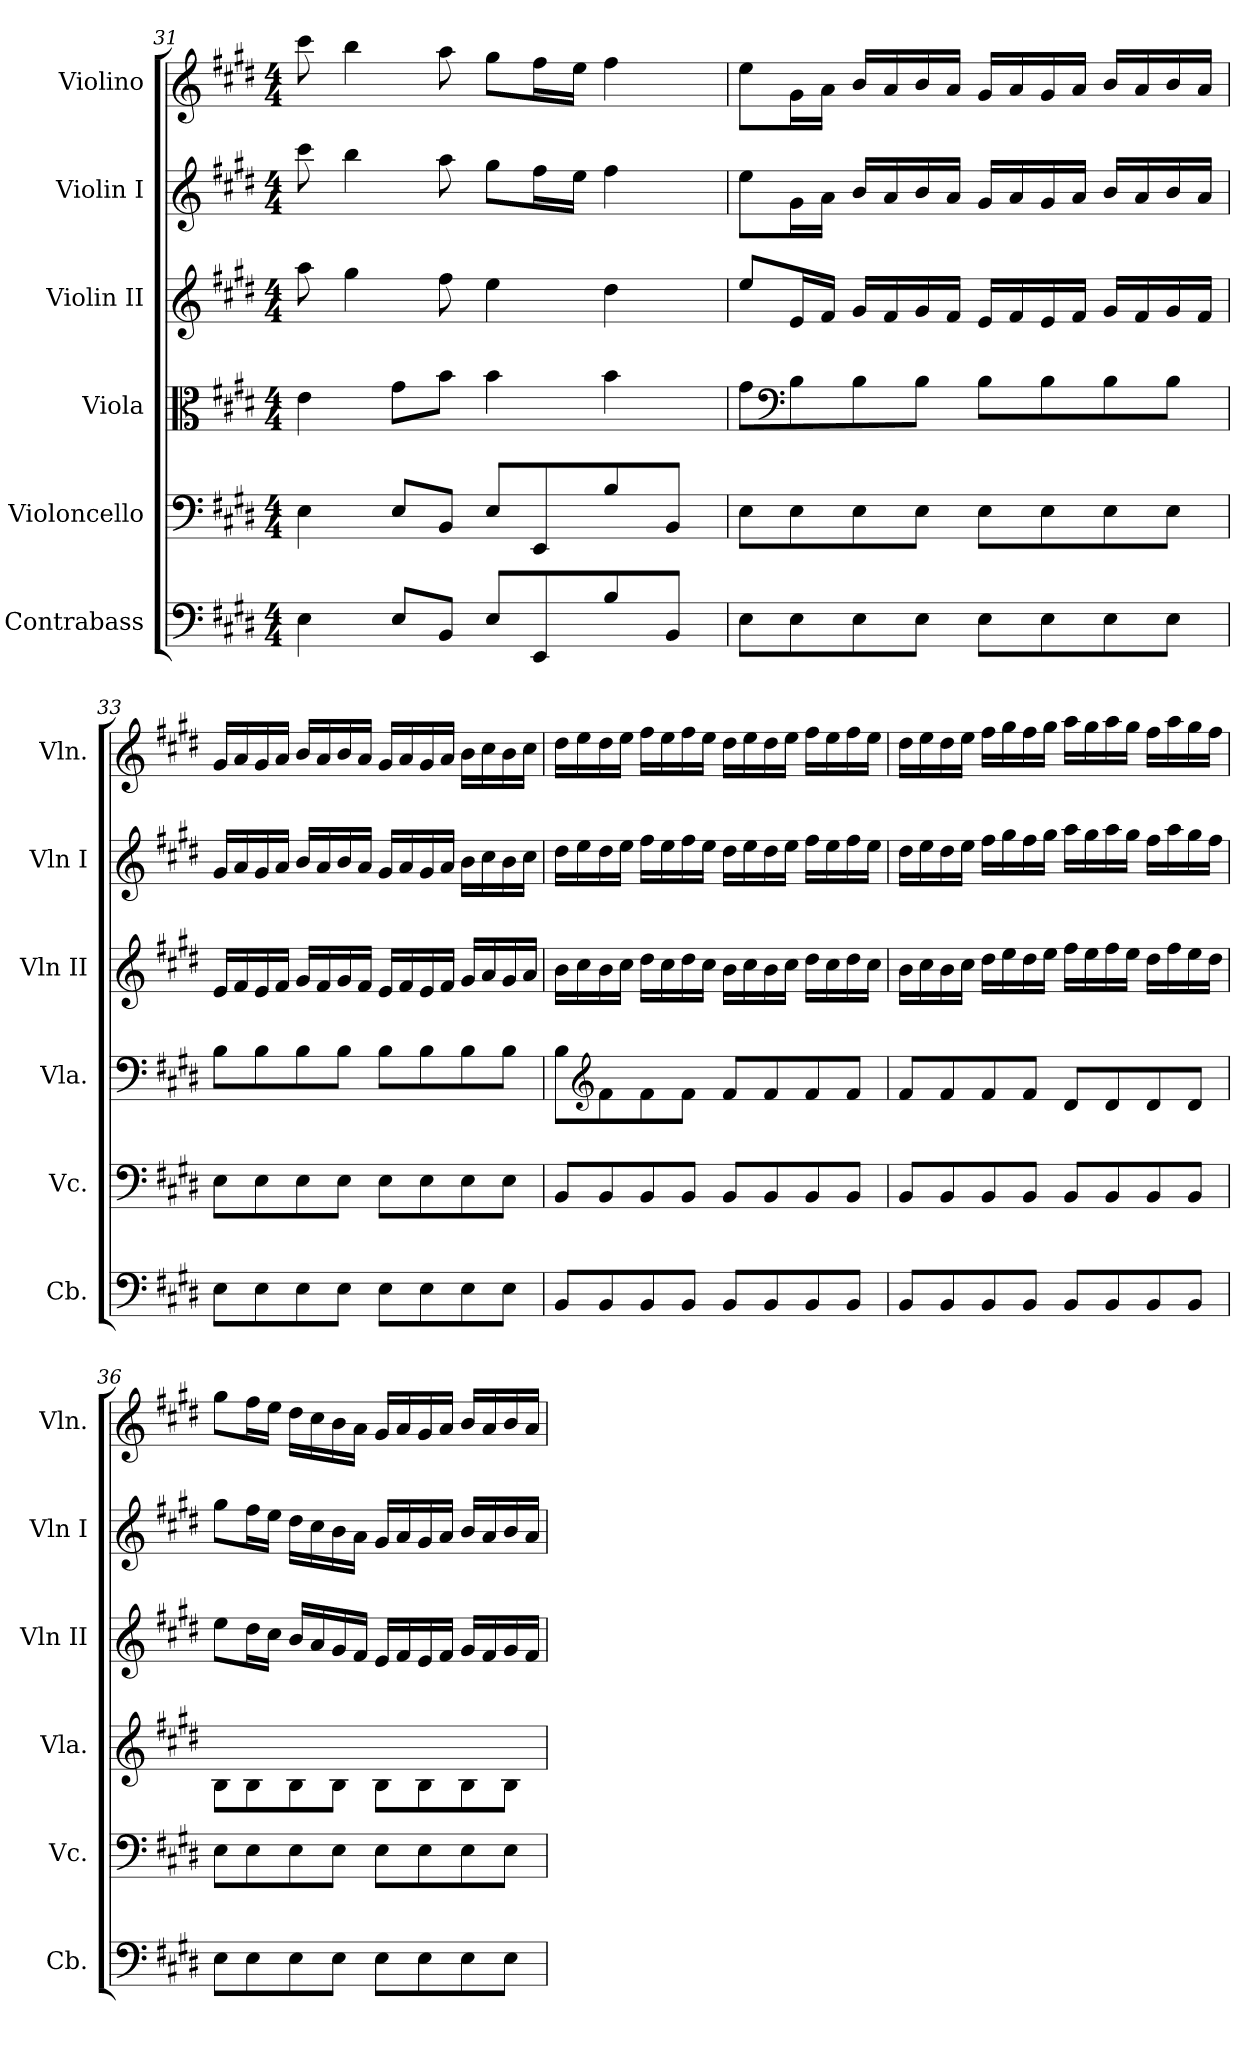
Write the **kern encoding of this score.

**kern	**kern	**kern	**kern	**kern	**kern
*part6	*part5	*part4	*part3	*part2	*part1
*staff6	*staff5	*staff4	*staff3	*staff2	*staff1
*I"Contrabass	*I"Violoncello	*I"Viola	*I"Violin II	*I"Violin I	*I"Violino
*I'Cb.	*I'Vc.	*I'Vla.	*I'Vln II	*I'Vln I	*I'Vln.
*clefF4	*clefF4	*clefC3	*clefG2	*clefG2	*clefG2
*ITrd7c12	*	*	*	*	*
*k[f#c#g#d#]	*k[f#c#g#d#]	*k[f#c#g#d#]	*k[f#c#g#d#]	*k[f#c#g#d#]	*k[f#c#g#d#]
*M4/4	*M4/4	*M4/4	*M4/4	*M4/4	*M4/4
=31	=31	=31	=31	=31	=31
*	*	*	*	*	*^
4EE\	4E\	4e\	8aa\	8ccc#\	8ccc#\	3%2ryy
.	.	.	4gg#\	4bb\	4bb\	.
8EE/L	8E/L	8g#\L	.	.	.	.
8BBB/J	8BB/J	8b\J	8ff#\	8aa\	8aa\	.
8EE/L	8E/L	4b\	4ee\	8gg#\L	8gg#\L	.
8EEE/	8EE/	.	.	16ff#\L	16ff#\L	.
.	.	.	.	.	.	12.ryy
.	.	.	.	16ee\JJ	16ee\JJ	.
*	*	*	*	*	*MM90	*
8BB/	8B/	4b\	4dd#\	4ff#\	4ff#\	.
*	*	*	*	*	*MM88	*
.	.	.	.	.	.	6ryy
8BBB/J	8BB/J	.	.	.	.	.
.	.	.	.	.	.	24ryy
*	*	*	*	*	*v	*v
!!LO:LB:g=z
=32	=32	=32	=32	=32	=32
8EE\L	8E\L	8g#\L	8ee/L	8ee\L	8ee\L
*	*	*clefF4	*	*	*
*	*	*	*	*	*MM89
8EE\	8E\	8B\	16e/L	16g#\L	16g#\L
.	.	.	16f#/JJ	16a\JJ	16a\JJ
8EE\	8E\	8B\	16g#/LL	16b/LL	16b/LL
.	.	.	16f#/	16a/	16a/
8EE\J	8E\J	8B\J	16g#/	16b/	16b/
.	.	.	16f#/JJ	16a/JJ	16a/JJ
8EE\L	8E\L	8B\L	16e/LL	16g#/LL	16g#/LL
.	.	.	16f#/	16a/	16a/
8EE\	8E\	8B\	16e/	16g#/	16g#/
.	.	.	16f#/JJ	16a/JJ	16a/JJ
8EE\	8E\	8B\	16g#/LL	16b/LL	16b/LL
.	.	.	16f#/	16a/	16a/
8EE\J	8E\J	8B\J	16g#/	16b/	16b/
.	.	.	16f#/JJ	16a/JJ	16a/JJ
=33	=33	=33	=33	=33	=33
8EE\L	8E\L	8B\L	16e/LL	16g#/LL	16g#/LL
.	.	.	16f#/	16a/	16a/
8EE\	8E\	8B\	16e/	16g#/	16g#/
.	.	.	16f#/JJ	16a/JJ	16a/JJ
8EE\	8E\	8B\	16g#/LL	16b/LL	16b/LL
.	.	.	16f#/	16a/	16a/
8EE\J	8E\J	8B\J	16g#/	16b/	16b/
.	.	.	16f#/JJ	16a/JJ	16a/JJ
8EE\L	8E\L	8B\L	16e/LL	16g#/LL	16g#/LL
.	.	.	16f#/	16a/	16a/
8EE\	8E\	8B\	16e/	16g#/	16g#/
.	.	.	16f#/JJ	16a/JJ	16a/JJ
8EE\	8E\	8B\	16g#/LL	16b\LL	16b\LL
.	.	.	16a/	16cc#\	16cc#\
8EE\J	8E\J	8B\J	16g#/	16b\	16b\
.	.	.	16a/JJ	16cc#\JJ	16cc#\JJ
!!LO:PB:g=z
=34	=34	=34	=34	=34	=34
8BBB/L	8BB/L	8B\L	16b\LL	16dd#\LL	16dd#\LL
.	.	.	16cc#\	16ee\	16ee\
*	*	*clefG2	*	*	*
8BBB/	8BB/	8f#\	16b\	16dd#\	16dd#\
.	.	.	16cc#\JJ	16ee\JJ	16ee\JJ
8BBB/	8BB/	8f#\	16dd#\LL	16ff#\LL	16ff#\LL
.	.	.	16cc#\	16ee\	16ee\
8BBB/J	8BB/J	8f#\J	16dd#\	16ff#\	16ff#\
.	.	.	16cc#\JJ	16ee\JJ	16ee\JJ
8BBB/L	8BB/L	8f#/L	16b\LL	16dd#\LL	16dd#\LL
.	.	.	16cc#\	16ee\	16ee\
8BBB/	8BB/	8f#/	16b\	16dd#\	16dd#\
.	.	.	16cc#\JJ	16ee\JJ	16ee\JJ
8BBB/	8BB/	8f#/	16dd#\LL	16ff#\LL	16ff#\LL
.	.	.	16cc#\	16ee\	16ee\
8BBB/J	8BB/J	8f#/J	16dd#\	16ff#\	16ff#\
.	.	.	16cc#\JJ	16ee\JJ	16ee\JJ
=35	=35	=35	=35	=35	=35
8BBB/L	8BB/L	8f#/L	16b\LL	16dd#\LL	16dd#\LL
.	.	.	16cc#\	16ee\	16ee\
8BBB/	8BB/	8f#/	16b\	16dd#\	16dd#\
.	.	.	16cc#\JJ	16ee\JJ	16ee\JJ
8BBB/	8BB/	8f#/	16dd#\LL	16ff#\LL	16ff#\LL
.	.	.	16ee\	16gg#\	16gg#\
8BBB/J	8BB/J	8f#/J	16dd#\	16ff#\	16ff#\
.	.	.	16ee\JJ	16gg#\JJ	16gg#\JJ
8BBB/L	8BB/L	8d#/L	16ff#\LL	16aa\LL	16aa\LL
.	.	.	16ee\	16gg#\	16gg#\
8BBB/	8BB/	8d#/	16ff#\	16aa\	16aa\
.	.	.	16ee\JJ	16gg#\JJ	16gg#\JJ
8BBB/	8BB/	8d#/	16dd#\LL	16ff#\LL	16ff#\LL
.	.	.	16ff#\	16aa\	16aa\
8BBB/J	8BB/J	8d#/J	16ee\	16gg#\	16gg#\
.	.	.	16dd#\JJ	16ff#\JJ	16ff#\JJ
!!LO:LB:g=z
=36	=36	=36	=36	=36	=36
8EE\L	8E\L	8B\L	8ee\L	8gg#\L	8gg#\L
8EE\	8E\	8B\	16dd#\L	16ff#\L	16ff#\L
.	.	.	16cc#\JJ	16ee\JJ	16ee\JJ
8EE\	8E\	8B\	16b/LL	16dd#\LL	16dd#\LL
.	.	.	16a/	16cc#\	16cc#\
8EE\J	8E\J	8B\J	16g#/	16b\	16b\
.	.	.	16f#/JJ	16a\JJ	16a\JJ
8EE\L	8E\L	8B\L	16e/LL	16g#/LL	16g#/LL
.	.	.	16f#/	16a/	16a/
8EE\	8E\	8B\	16e/	16g#/	16g#/
.	.	.	16f#/JJ	16a/JJ	16a/JJ
8EE\	8E\	8B\	16g#/LL	16b/LL	16b/LL
.	.	.	16f#/	16a/	16a/
8EE\J	8E\J	8B\J	16g#/	16b/	16b/
.	.	.	16f#/JJ	16a/JJ	16a/JJ
=	=	=	=	=	=
*-	*-	*-	*-	*-	*-
